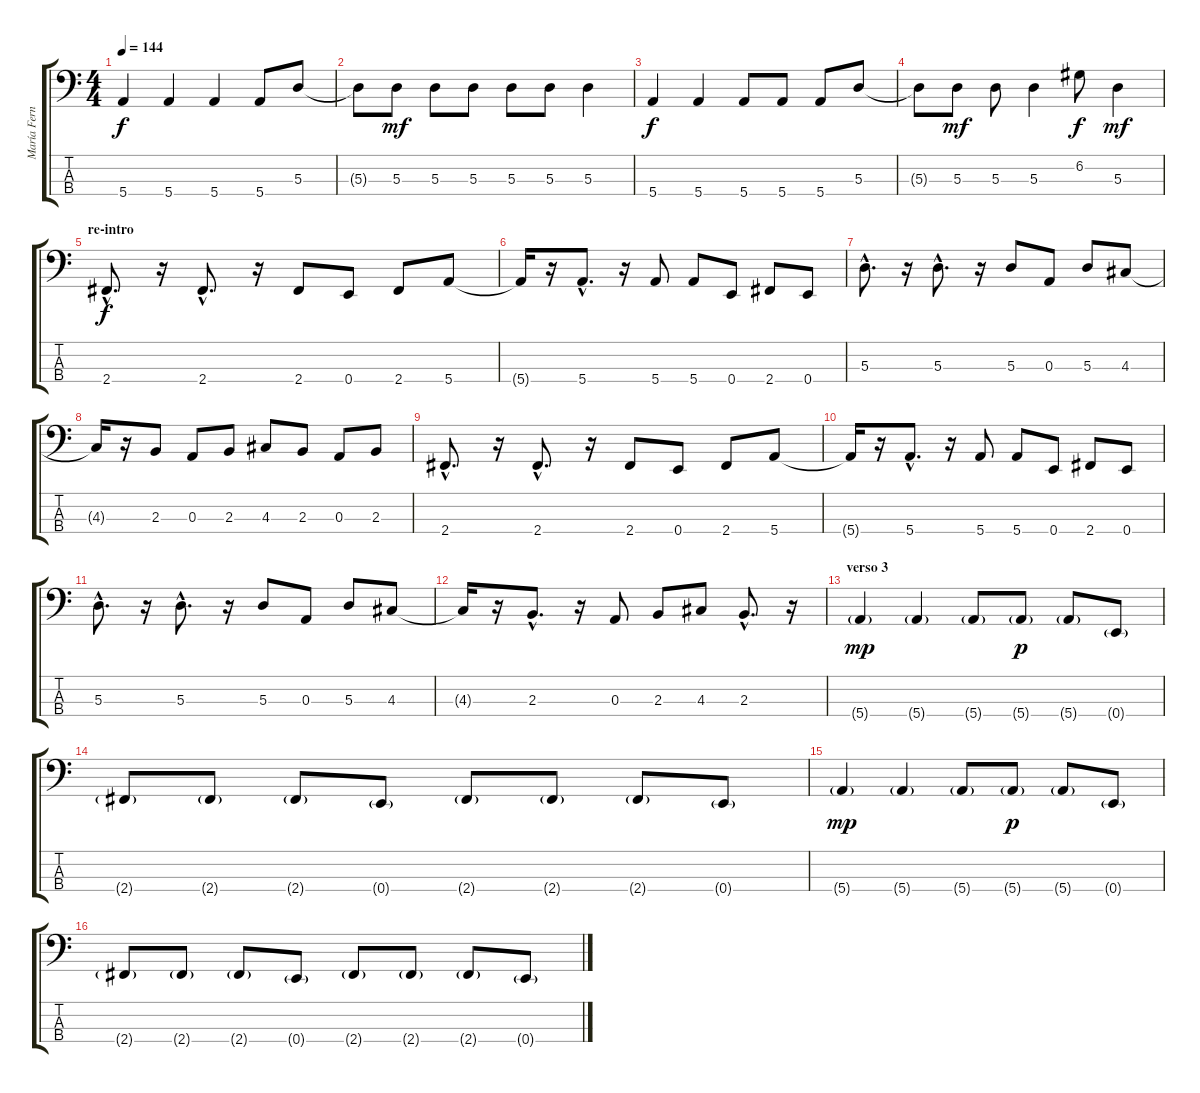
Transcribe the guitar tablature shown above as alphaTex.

\track ("María Fernanda (bajo)" "María Fern") {instrument electricbasspick}
\staff {score tabs}
\tuning (G2 D2 A1 E1) {hide}
\ts (4 4)
\tempo 144
\clef f4
\ks c
5.4.4{dy f} 5.4.4 5.4.4 5.4.8 5.3.8 |
5.3{t}.8 5.3.8{dy mf} 5.3.8 5.3.8 5.3.8 5.3.8 5.3.4 |
5.4.4{dy f} 5.4.4 5.4.8 5.4.8 5.4.8 5.3.8 |
5.3{t}.8 5.3.8{dy mf} 5.3.8 5.3.4 6.2.8{dy f} 5.3.4{dy mf} |
\section ("" "re-intro")
2.4{hac}.8{d dy f} r.16 2.4{hac}.8{d} r.16 2.4.8 0.4.8 2.4.8 5.4.8 |
5.4{t}.16 r.16 5.4{hac}.8{d} r.16 5.4.8 5.4.8 0.4.8 2.4.8 0.4.8 |
5.3{hac}.8{d} r.16 5.3{hac}.8{d} r.16 5.3.8 0.3.8 5.3.8 4.3.8 |
4.3{t}.16 r.16 2.3.8 0.3.8 2.3.8 4.3.8 2.3.8 0.3.8 2.3.8 |
2.4{hac}.8{d} r.16 2.4{hac}.8{d} r.16 2.4.8 0.4.8 2.4.8 5.4.8 |
5.4{t}.16 r.16 5.4{hac}.8{d} r.16 5.4.8 5.4.8 0.4.8 2.4.8 0.4.8 |
5.3{hac}.8{d} r.16 5.3{hac}.8{d} r.16 5.3.8 0.3.8 5.3.8 4.3.8 |
4.3{t}.16 r.16 2.3{hac}.8{d} r.16 0.3.8 2.3.8 4.3.8 2.3{hac}.8{d} r.16 |
\section ("" "verso 3")
5.4{g}.4{dy mp} 5.4{g}.4 5.4{g}.8 5.4{g}.8{dy p} 5.4{g}.8 0.4{g}.8 |
2.4{g}.8 2.4{g}.8 2.4{g}.8 0.4{g}.8 2.4{g}.8 2.4{g}.8 2.4{g}.8 0.4{g}.8 |
5.4{g}.4{dy mp} 5.4{g}.4 5.4{g}.8 5.4{g}.8{dy p} 5.4{g}.8 0.4{g}.8 |
2.4{g}.8 2.4{g}.8 2.4{g}.8 0.4{g}.8 2.4{g}.8 2.4{g}.8 2.4{g}.8 0.4{g}.8
